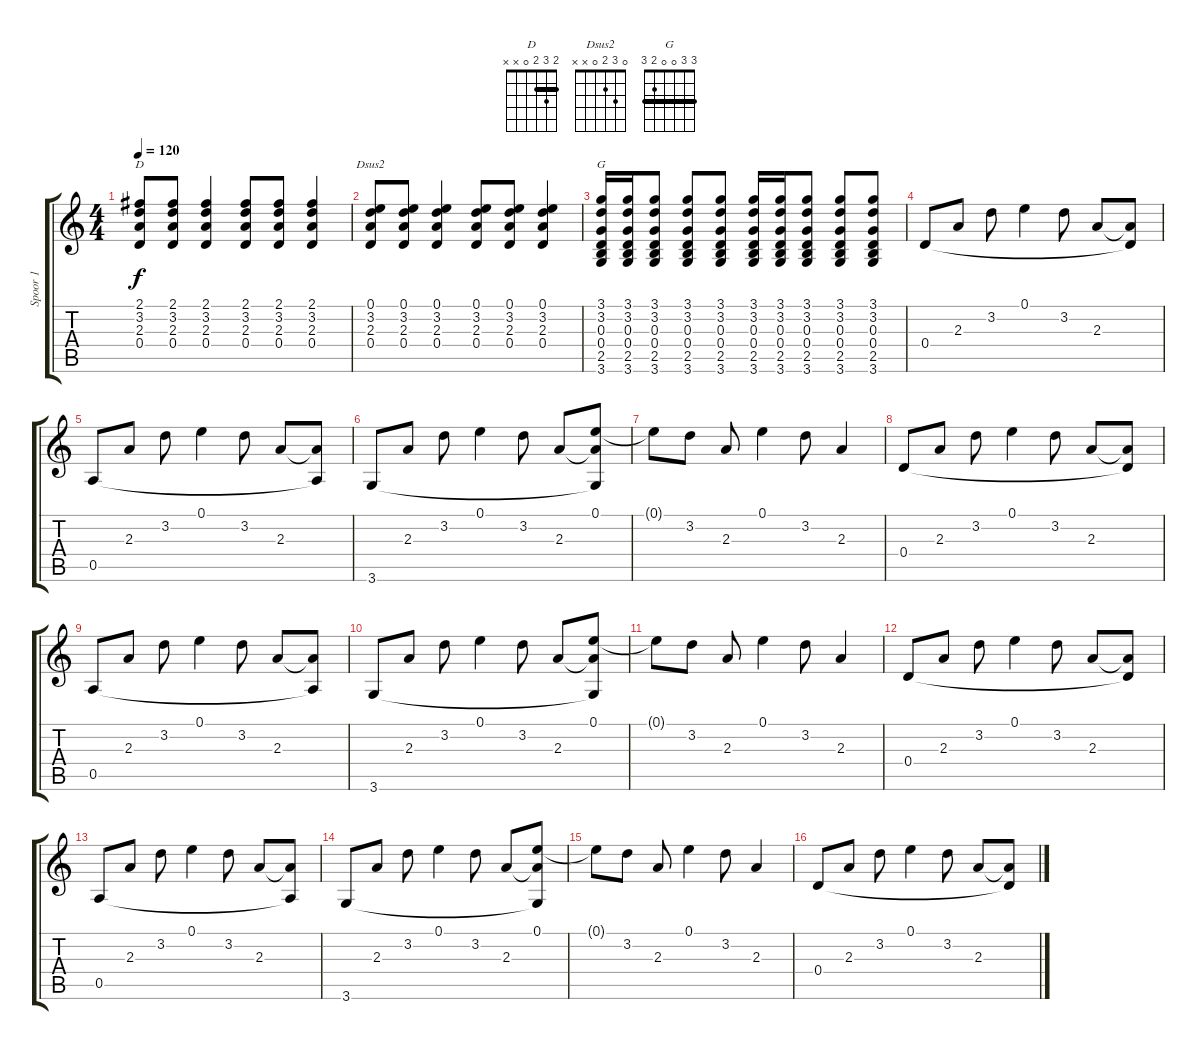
\track ("Spoor 1" "Spoor 1") {instrument acousticguitarsteel}
\staff {score tabs}
\tuning (E4 B3 G3 D3 A2 E2) {hide}
\chord ("D" 2 3 2 0 x x) {barre 2}
\chord ("Dsus2" 0 3 2 0 x x)
\chord ("G" 3 3 0 0 2 3) {barre 3}
\ts (4 4)
\tempo 120
\clef g2
\ks c
(2.1 3.2 2.3 0.4).8{ch "D" dy f} (2.1 3.2 2.3 0.4).8 (2.1 3.2 2.3 0.4).4 (2.1 3.2 2.3 0.4).8 (2.1 3.2 2.3 0.4).8 (2.1 3.2 2.3 0.4).4 |
(0.1 3.2 2.3 0.4).8{ch "Dsus2"} (0.1 3.2 2.3 0.4).8 (0.1 3.2 2.3 0.4).4 (0.1 3.2 2.3 0.4).8 (0.1 3.2 2.3 0.4).8 (0.1 3.2 2.3 0.4).4 |
(3.1 3.2 0.3 0.4 2.5 3.6).16{ch "G"} (3.1 3.2 0.3 0.4 2.5 3.6).16 (3.1 3.2 0.3 0.4 2.5 3.6).8 (3.1 3.2 0.3 0.4 2.5 3.6).8 (3.1 3.2 0.3 0.4 2.5 3.6).8 (3.1 3.2 0.3 0.4 2.5 3.6).16 (3.1 3.2 0.3 0.4 2.5 3.6).16 (3.1 3.2 0.3 0.4 2.5 3.6).8 (3.1 3.2 0.3 0.4 2.5 3.6).8 (3.1 3.2 0.3 0.4 2.5 3.6).8 |
0.4.8 2.3.8 3.2.8 0.1.4 3.2.8 2.3.8 (2.3{t} 0.4{t}).8 |
0.5.8 2.3.8 3.2.8 0.1.4 3.2.8 2.3.8 (2.3{t} 0.5{t}).8 |
3.6.8 2.3.8 3.2.8 0.1.4 3.2.8 2.3.8 (0.1 2.3{t} 3.6{t}).8 |
0.1{t}.8 3.2.8 2.3.8 0.1.4 3.2.8 2.3.4 |
0.4.8 2.3.8 3.2.8 0.1.4 3.2.8 2.3.8 (2.3{t} 0.4{t}).8 |
0.5.8 2.3.8 3.2.8 0.1.4 3.2.8 2.3.8 (2.3{t} 0.5{t}).8 |
3.6.8 2.3.8 3.2.8 0.1.4 3.2.8 2.3.8 (0.1 2.3{t} 3.6{t}).8 |
0.1{t}.8 3.2.8 2.3.8 0.1.4 3.2.8 2.3.4 |
0.4.8 2.3.8 3.2.8 0.1.4 3.2.8 2.3.8 (2.3{t} 0.4{t}).8 |
0.5.8 2.3.8 3.2.8 0.1.4 3.2.8 2.3.8 (2.3{t} 0.5{t}).8 |
3.6.8 2.3.8 3.2.8 0.1.4 3.2.8 2.3.8 (0.1 2.3{t} 3.6{t}).8 |
0.1{t}.8 3.2.8 2.3.8 0.1.4 3.2.8 2.3.4 |
0.4.8 2.3.8 3.2.8 0.1.4 3.2.8 2.3.8 (2.3{t} 0.4{t}).8
